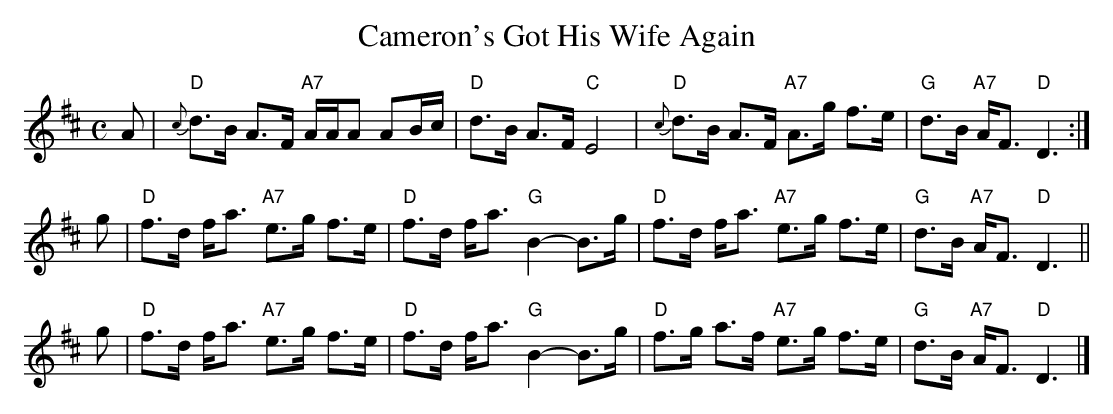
X:1
T: Cameron's Got His Wife Again
M: C
L: 1/8
K: D
A \
| "D"{c}d>B A>F "A7"A/A/A AB/c/ | "D"d>B A>F "C"E4 \
| "D"{c}d>B A>F "A7"A>g f>e | "G"d>B "A7"A<F "D"D3 :|
g \
| "D"f>d f<a "A7"e>g f>e | "D"f>d f<a "G"B2- B>g \
| "D"f>d f<a "A7"e>g f>e | "G"d>B "A7"A<F "D"D3 ||
g \
| "D"f>d f<a "A7"e>g f>e | "D"f>d f<a "G"B2- B>g \
| "D"f>g a>f "A7"e>g f>e | "G"d>B "A7"A<F "D"D3 |]
